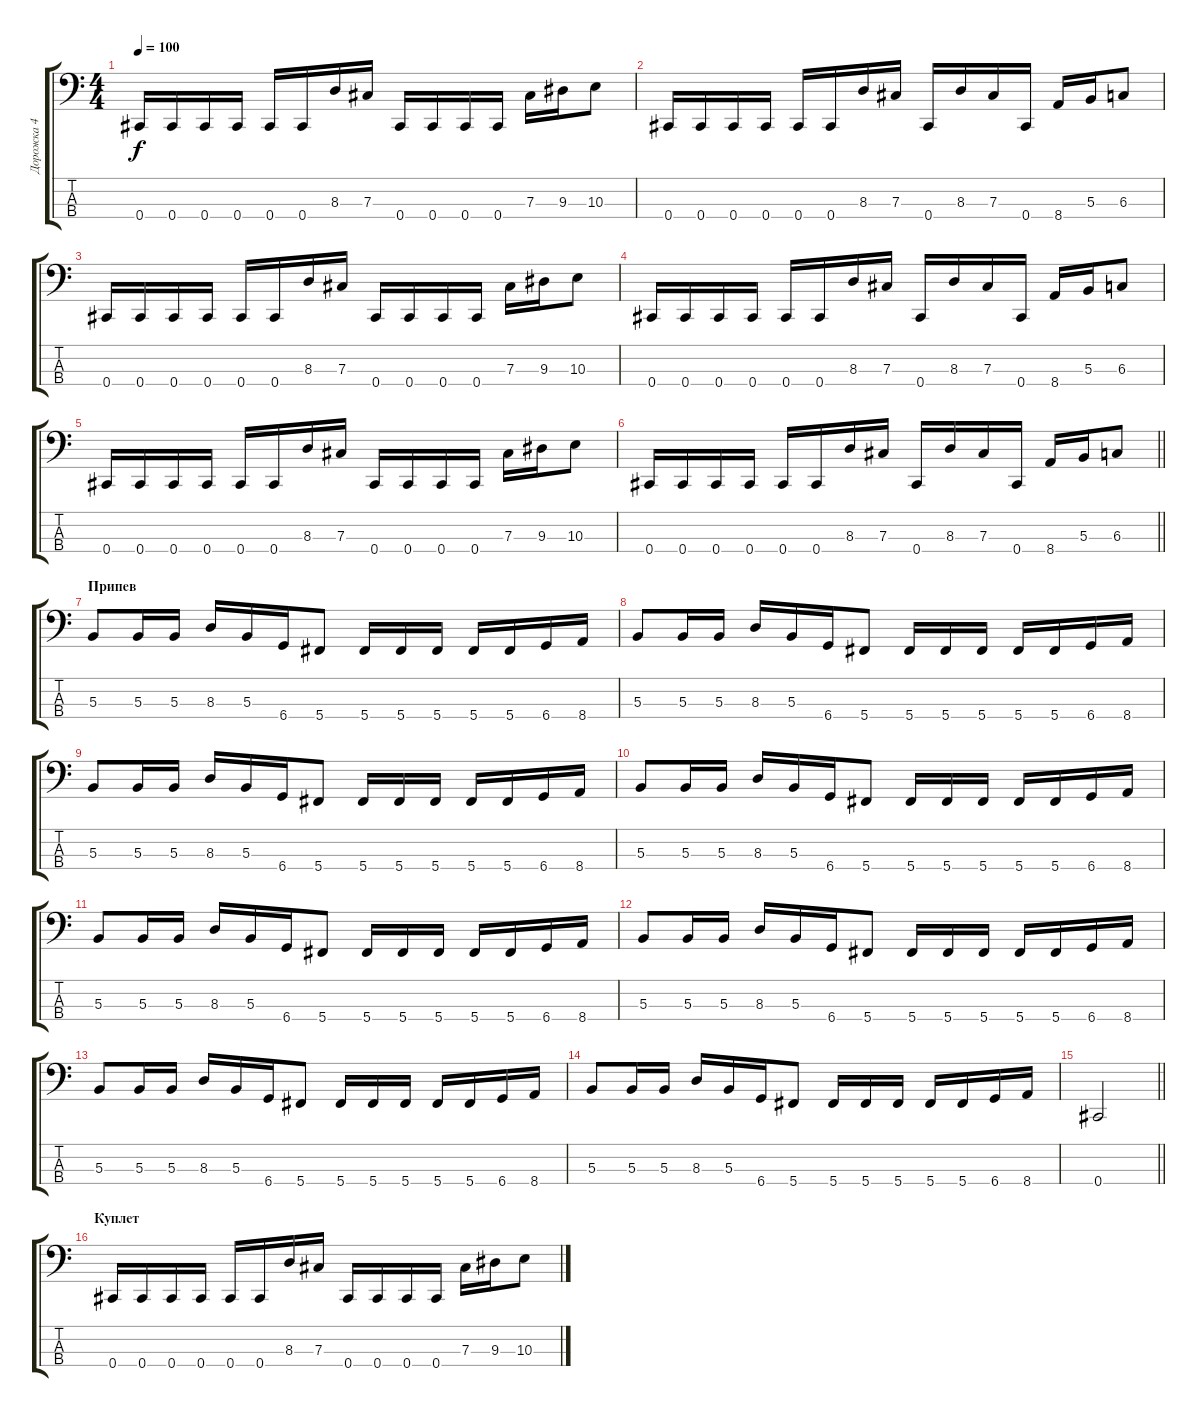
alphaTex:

\track ("Дорожка 4" "Дорожка 4") {instrument electricbasspick}
\staff {score tabs}
\tuning (E2 B1 Gb1 Db1) {hide}
\ts (4 4)
\tempo 100
\clef f4
\ks c
0.4.16{dy f} 0.4.16 0.4.16 0.4.16 0.4.16 0.4.16 8.3.16 7.3.16 0.4.16 0.4.16 0.4.16 0.4.16 7.3.16 9.3.16 10.3.8 |
0.4.16 0.4.16 0.4.16 0.4.16 0.4.16 0.4.16 8.3.16 7.3.16 0.4.16 8.3.16 7.3.16 0.4.16 8.4.16 5.3.16 6.3.8 |
0.4.16 0.4.16 0.4.16 0.4.16 0.4.16 0.4.16 8.3.16 7.3.16 0.4.16 0.4.16 0.4.16 0.4.16 7.3.16 9.3.16 10.3.8 |
0.4.16 0.4.16 0.4.16 0.4.16 0.4.16 0.4.16 8.3.16 7.3.16 0.4.16 8.3.16 7.3.16 0.4.16 8.4.16 5.3.16 6.3.8 |
0.4.16 0.4.16 0.4.16 0.4.16 0.4.16 0.4.16 8.3.16 7.3.16 0.4.16 0.4.16 0.4.16 0.4.16 7.3.16 9.3.16 10.3.8 |
\barLineRight lightlight
0.4.16 0.4.16 0.4.16 0.4.16 0.4.16 0.4.16 8.3.16 7.3.16 0.4.16 8.3.16 7.3.16 0.4.16 8.4.16 5.3.16 6.3.8 |
\section ("" "Припев")
5.3.8 5.3.16 5.3.16 8.3.16 5.3.16 6.4.16 5.4.8 5.4.16 5.4.16 5.4.16 5.4.16 5.4.16 6.4.16 8.4.16 |
5.3.8 5.3.16 5.3.16 8.3.16 5.3.16 6.4.16 5.4.8 5.4.16 5.4.16 5.4.16 5.4.16 5.4.16 6.4.16 8.4.16 |
5.3.8 5.3.16 5.3.16 8.3.16 5.3.16 6.4.16 5.4.8 5.4.16 5.4.16 5.4.16 5.4.16 5.4.16 6.4.16 8.4.16 |
5.3.8 5.3.16 5.3.16 8.3.16 5.3.16 6.4.16 5.4.8 5.4.16 5.4.16 5.4.16 5.4.16 5.4.16 6.4.16 8.4.16 |
5.3.8 5.3.16 5.3.16 8.3.16 5.3.16 6.4.16 5.4.8 5.4.16 5.4.16 5.4.16 5.4.16 5.4.16 6.4.16 8.4.16 |
5.3.8 5.3.16 5.3.16 8.3.16 5.3.16 6.4.16 5.4.8 5.4.16 5.4.16 5.4.16 5.4.16 5.4.16 6.4.16 8.4.16 |
5.3.8 5.3.16 5.3.16 8.3.16 5.3.16 6.4.16 5.4.8 5.4.16 5.4.16 5.4.16 5.4.16 5.4.16 6.4.16 8.4.16 |
5.3.8 5.3.16 5.3.16 8.3.16 5.3.16 6.4.16 5.4.8 5.4.16 5.4.16 5.4.16 5.4.16 5.4.16 6.4.16 8.4.16 |
\barLineRight lightlight
0.4.2 |
\section ("" "Куплет")
0.4.16 0.4.16 0.4.16 0.4.16 0.4.16 0.4.16 8.3.16 7.3.16 0.4.16 0.4.16 0.4.16 0.4.16 7.3.16 9.3.16 10.3.8
